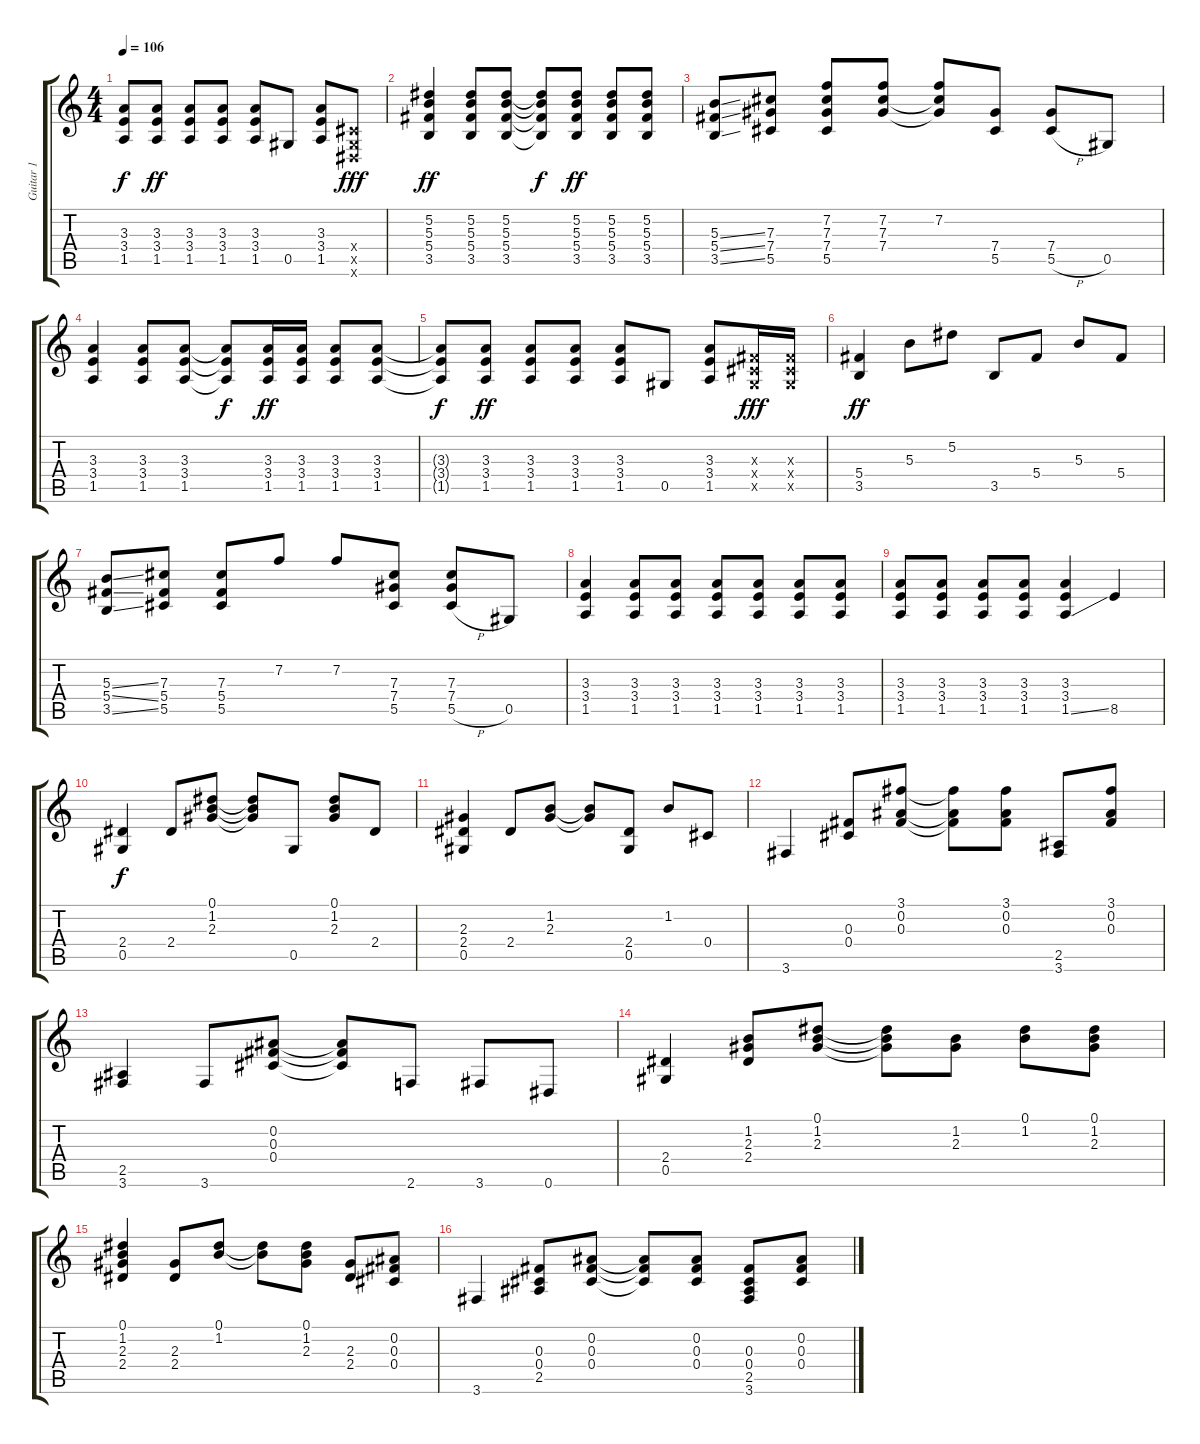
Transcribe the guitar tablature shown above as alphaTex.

\track ("Guitar 1" "Guitar 1") {instrument acousticguitarsteel}
\staff {score tabs}
\tuning (Eb4 Bb3 Gb3 Db3 Ab2 Eb2) {hide}
\ts (4 4)
\tempo 106
\clef g2
\ks c
(3.3{t} 3.4{t} 1.5{t}).8{dy f} (3.3 3.4 1.5).8{dy ff} (3.3 3.4 1.5).8 (3.3 3.4 1.5).8 (3.3 3.4 1.5).8 0.5.8 (3.3 3.4 1.5).8 (0.4{x} 0.5{x} 0.6{x}).8{dy fff} |
(5.2 5.3 5.4 3.5).4{dy ff} (5.2 5.3 5.4 3.5).8 (5.2 5.3 5.4 3.5).8 (5.2{t} 5.3{t} 5.4{t} 3.5{t}).8{dy f} (5.2 5.3 5.4 3.5).8{dy ff} (5.2 5.3 5.4 3.5).8 (5.2 5.3 5.4 3.5).8 |
(5.3{ss} 5.4{ss} 3.5{ss}).8 (7.3 7.4 5.5).8 (7.2 7.3 7.4 5.5).8 (7.2 7.3 7.4).8 (7.2 7.3{t} 7.4{t}).8 (7.4 5.5).8 (7.4 5.5{h}).8 0.5.8 |
(3.3 3.4 1.5).4 (3.3 3.4 1.5).8 (3.3 3.4 1.5).8 (3.3{t} 3.4{t} 1.5{t}).8{dy f} (3.3 3.4 1.5).16{dy ff} (3.3 3.4 1.5).16 (3.3 3.4 1.5).8 (3.3 3.4 1.5).8 |
(3.3{t} 3.4{t} 1.5{t}).8{dy f} (3.3 3.4 1.5).8{dy ff} (3.3 3.4 1.5).8 (3.3 3.4 1.5).8 (3.3 3.4 1.5).8 0.5.8 (3.3 3.4 1.5).8 (0.3{x} 0.4{x} 0.5{x}).16{dy fff} (0.3{x} 0.4{x} 0.5{x}).16 |
(5.4 3.5).4{dy ff} 5.3.8 5.2.8 3.5.8 5.4.8 5.3.8 5.4.8 |
(5.3{ss} 5.4{ss} 3.5{ss}).8 (7.3 5.4 5.5).8 (7.3 5.4 5.5).8 7.2.8 7.2.8 (7.3 7.4 5.5).8 (7.3 7.4 5.5{h}).8 0.5.8 |
(3.3 3.4 1.5).4 (3.3 3.4 1.5).8 (3.3 3.4 1.5).8 (3.3 3.4 1.5).8 (3.3 3.4 1.5).8 (3.3 3.4 1.5).8 (3.3 3.4 1.5).8 |
(3.3 3.4 1.5).8 (3.3 3.4 1.5).8 (3.3 3.4 1.5).8 (3.3 3.4 1.5).8 (3.3 3.4 1.5{ss}).4 8.5.4 |
(2.4 0.5).4{dy f instrument acousticguitarsteel} 2.4.8 (0.1 1.2 2.3).8 (0.1{t} 1.2{t} 2.3{t}).8 0.5.8 (0.1 1.2 2.3).8 2.4.8 |
(2.3 2.4 0.5).4 2.4.8 (1.2 2.3).8 (1.2{t} 2.3{t}).8 (2.4 0.5).8 1.2.8 0.4.8 |
3.6.4 (0.3 0.4).8 (3.1 0.2 0.3).8 (3.1{t} 0.2{t} 0.3{t}).8 (3.1 0.2 0.3).8 (2.5 3.6).8 (3.1 0.2 0.3).8 |
(2.5 3.6).4 3.6.8 (0.2 0.3 0.4).8 (0.2{t} 0.3{t} 0.4{t}).8 2.6.8 3.6.8 0.6.8 |
(2.4 0.5).4 (1.2 2.3 2.4).8 (0.1 1.2 2.3).8 (0.1{t} 1.2{t} 2.3{t}).8 (1.2 2.3).8 (0.1 1.2).8 (0.1 1.2 2.3).8 |
(0.1 1.2 2.3 2.4).4 (2.3 2.4).8 (0.1 1.2).8 (0.1{t} 1.2{t}).8 (0.1 1.2 2.3).8 (2.3 2.4).8 (0.2 0.3 0.4).8 |
3.6.4 (0.3 0.4 2.5).8 (0.2 0.3 0.4).8 (0.2{t} 0.3{t} 0.4{t}).8 (0.2 0.3 0.4).8 (0.3 0.4 2.5 3.6).8 (0.2 0.3 0.4).8
